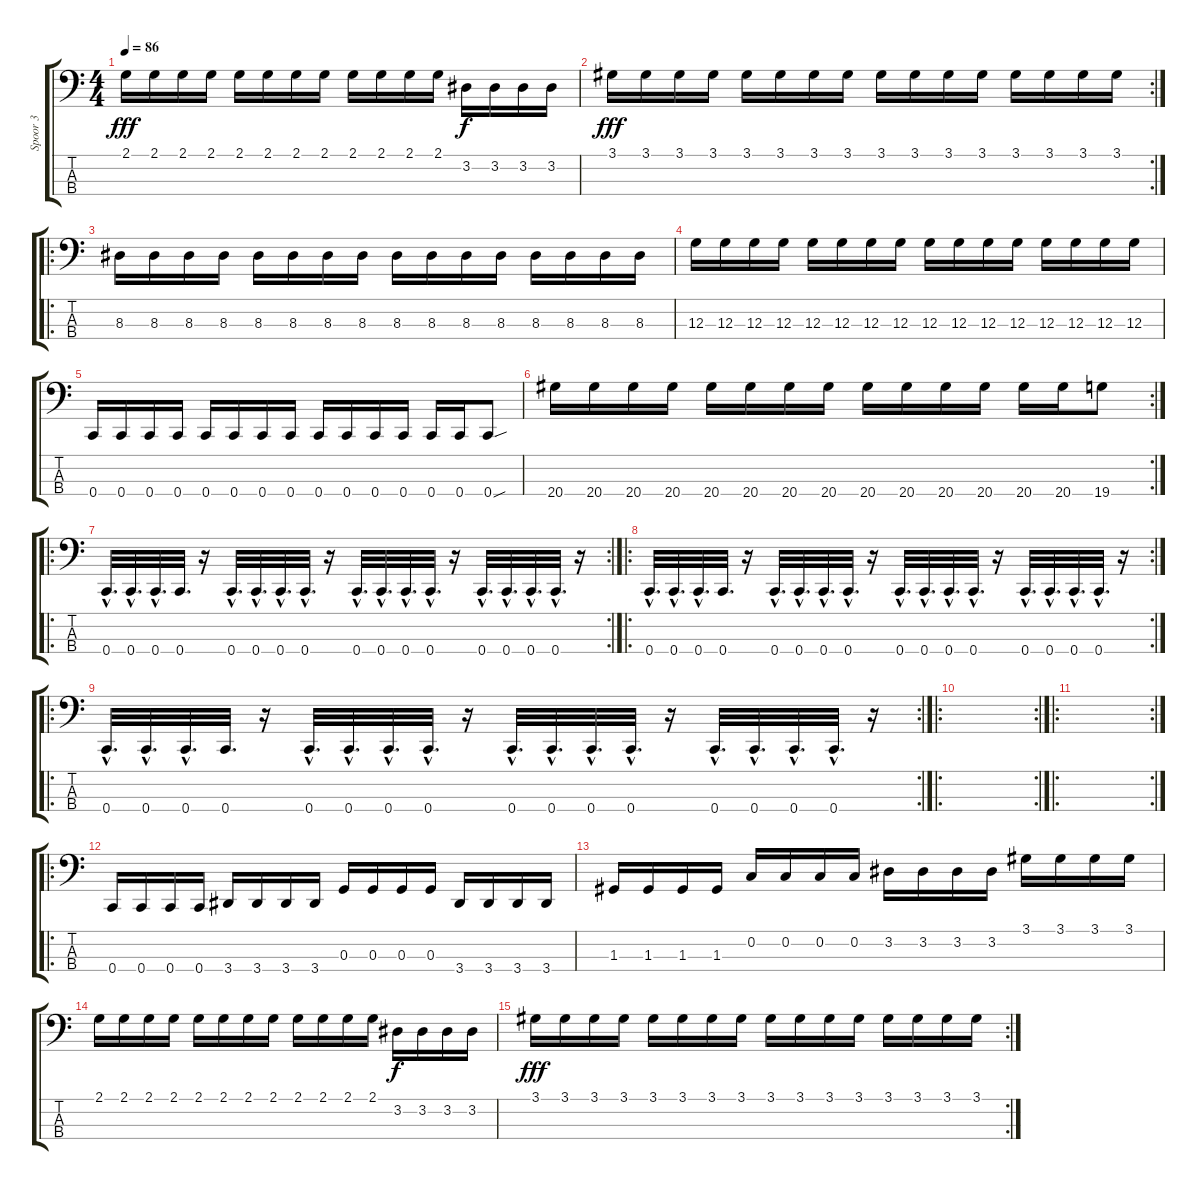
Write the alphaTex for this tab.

\track ("Spoor 3" "Spoor 3") {instrument electricbassfinger}
\staff {score tabs}
\tuning (F2 C2 G1 C1) {hide}
\ts (4 4)
\tempo 86
\clef f4
\ks c
2.1.16{dy fff} 2.1.16 2.1.16 2.1.16 2.1.16 2.1.16 2.1.16 2.1.16 2.1.16 2.1.16 2.1.16 2.1.16 3.2.16{dy f} 3.2.16 3.2.16 3.2.16 |
\rc 2
3.1.16{dy fff} 3.1.16 3.1.16 3.1.16 3.1.16 3.1.16 3.1.16 3.1.16 3.1.16 3.1.16 3.1.16 3.1.16 3.1.16 3.1.16 3.1.16 3.1.16 |
\ro
8.3.16 8.3.16 8.3.16 8.3.16 8.3.16 8.3.16 8.3.16 8.3.16 8.3.16 8.3.16 8.3.16 8.3.16 8.3.16 8.3.16 8.3.16 8.3.16 |
12.3.16 12.3.16 12.3.16 12.3.16 12.3.16 12.3.16 12.3.16 12.3.16 12.3.16 12.3.16 12.3.16 12.3.16 12.3.16 12.3.16 12.3.16 12.3.16 |
0.4.16 0.4.16 0.4.16 0.4.16 0.4.16 0.4.16 0.4.16 0.4.16 0.4.16 0.4.16 0.4.16 0.4.16 0.4.16 0.4.16 0.4{sou}.8 |
\rc 2
20.4.16 20.4.16 20.4.16 20.4.16 20.4.16 20.4.16 20.4.16 20.4.16 20.4.16 20.4.16 20.4.16 20.4.16 20.4.16 20.4.16 19.4.8 |
\ro
\rc 2
0.4{hac}.32{d} 0.4{hac}.32{d} 0.4{hac}.32{d} 0.4.32{d} r.16 0.4{hac}.32{d} 0.4{hac}.32{d} 0.4{hac}.32{d} 0.4{hac}.32{d} r.16 0.4{hac}.32{d} 0.4{hac}.32{d} 0.4{hac}.32{d} 0.4{hac}.32{d} r.16 0.4{hac}.32{d} 0.4{hac}.32{d} 0.4{hac}.32{d} 0.4{hac}.32{d} r.16 |
\ro
\rc 2
0.4{hac}.32{d} 0.4{hac}.32{d} 0.4{hac}.32{d} 0.4.32{d} r.16 0.4{hac}.32{d} 0.4{hac}.32{d} 0.4{hac}.32{d} 0.4{hac}.32{d} r.16 0.4{hac}.32{d} 0.4{hac}.32{d} 0.4{hac}.32{d} 0.4{hac}.32{d} r.16 0.4{hac}.32{d} 0.4{hac}.32{d} 0.4{hac}.32{d} 0.4{hac}.32{d} r.16 |
\ro
\rc 2
0.4{hac}.32{d} 0.4{hac}.32{d} 0.4{hac}.32{d} 0.4.32{d} r.16 0.4{hac}.32{d} 0.4{hac}.32{d} 0.4{hac}.32{d} 0.4{hac}.32{d} r.16 0.4{hac}.32{d} 0.4{hac}.32{d} 0.4{hac}.32{d} 0.4{hac}.32{d} r.16 0.4{hac}.32{d} 0.4{hac}.32{d} 0.4{hac}.32{d} 0.4{hac}.32{d} r.16 |
\ro
\rc 2
|
\ro
\rc 2
|
\ro
0.4.16 0.4.16 0.4.16 0.4.16 3.4.16 3.4.16 3.4.16 3.4.16 0.3.16 0.3.16 0.3.16 0.3.16 3.4.16 3.4.16 3.4.16 3.4.16 |
1.3.16 1.3.16 1.3.16 1.3.16 0.2.16 0.2.16 0.2.16 0.2.16 3.2.16 3.2.16 3.2.16 3.2.16 3.1.16 3.1.16 3.1.16 3.1.16 |
2.1.16 2.1.16 2.1.16 2.1.16 2.1.16 2.1.16 2.1.16 2.1.16 2.1.16 2.1.16 2.1.16 2.1.16 3.2.16{dy f} 3.2.16 3.2.16 3.2.16 |
\rc 2
3.1.16{dy fff} 3.1.16 3.1.16 3.1.16 3.1.16 3.1.16 3.1.16 3.1.16 3.1.16 3.1.16 3.1.16 3.1.16 3.1.16 3.1.16 3.1.16 3.1.16
